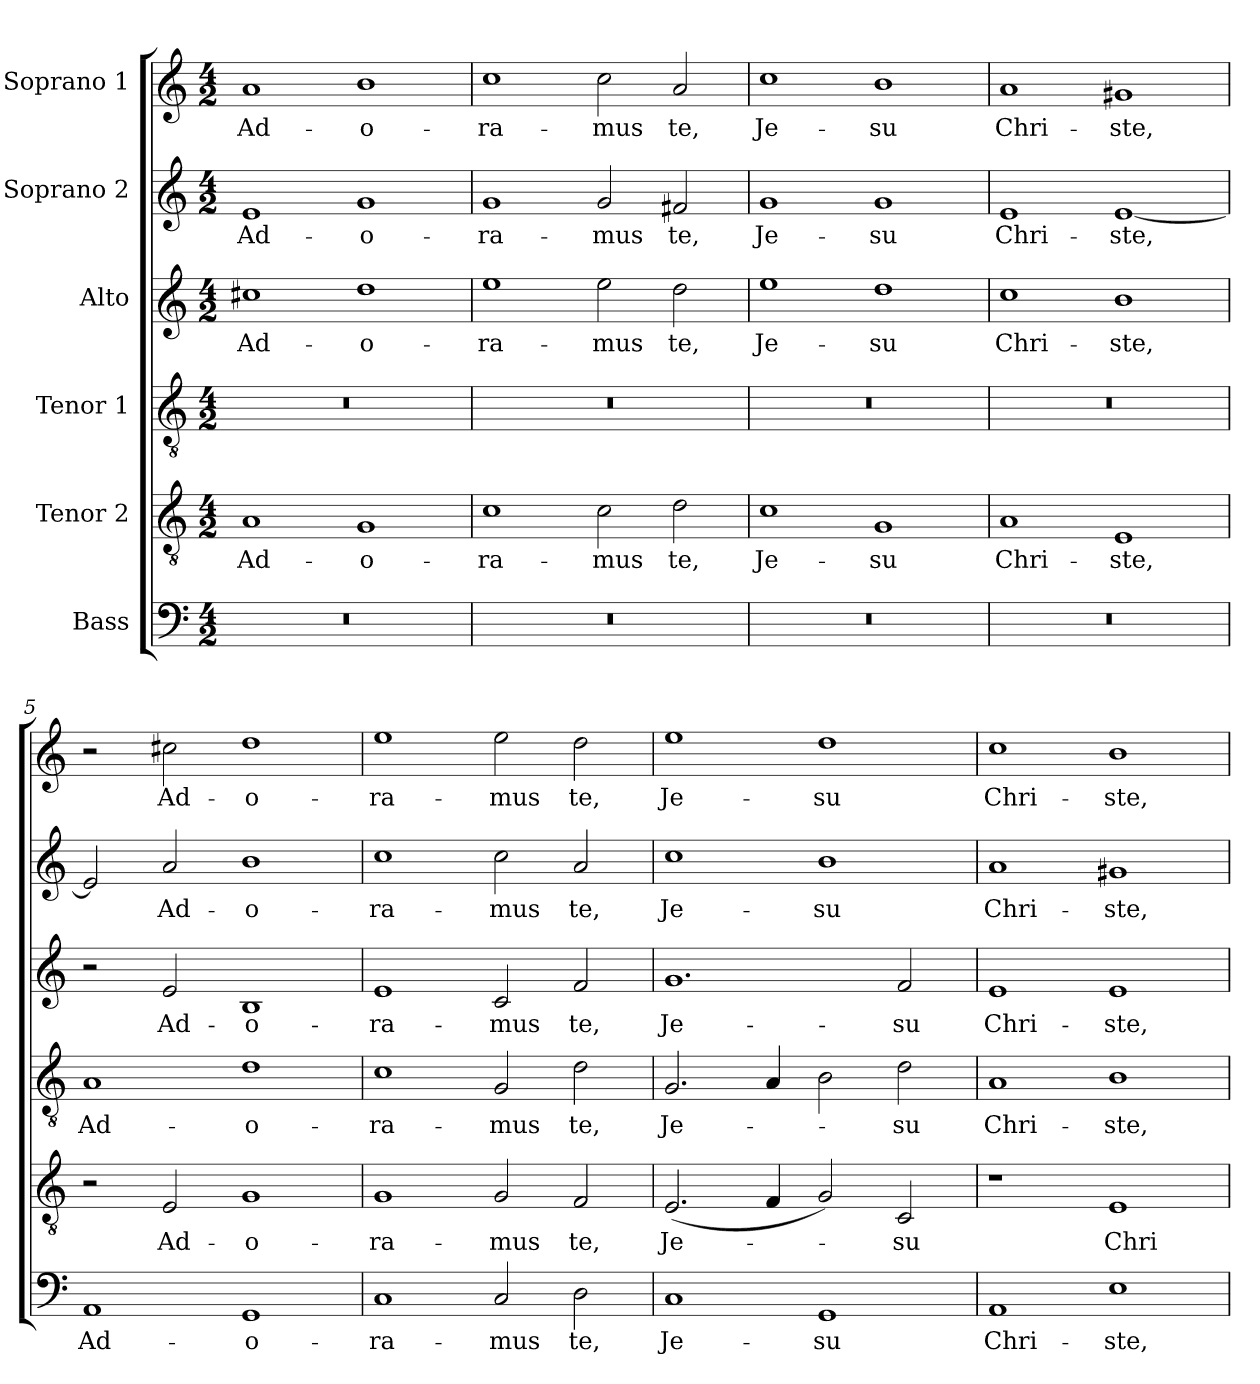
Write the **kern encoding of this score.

**kern	**text	**kern	**text	**kern	**text	**kern	**text	**kern	**text	**kern	**text
*part6	*part6	*part5	*part5	*part4	*part4	*part3	*part3	*part2	*part2	*part1	*part1
*staff6	*staff6	*staff5	*staff5	*staff4	*staff4	*staff3	*staff3	*staff2	*staff2	*staff1	*staff1
*I"Bass	*	*I"Tenor 2	*	*I"Tenor 1	*	*I"Alto	*	*I"Soprano 2	*	*I"Soprano 1	*
*clefF4	*	*clefGv2	*	*clefGv2	*	*clefG2	*	*clefG2	*	*clefG2	*
*k[]	*	*k[]	*	*k[]	*	*k[]	*	*k[]	*	*k[]	*
*C:	*	*C:	*	*C:	*	*C:	*	*C:	*	*C:	*
*M4/2	*	*M4/2	*	*M4/2	*	*M4/2	*	*M4/2	*	*M4/2	*
=1	=1	=1	=1	=1	=1	=1	=1	=1	=1	=1	=1
0r	.	1A	Ad-	0r	.	1cc#X	Ad-	1e	Ad-	1a	Ad-
.	.	1G	-o-	.	.	1dd	-o-	1g	-o-	1b	-o-
=2	=2	=2	=2	=2	=2	=2	=2	=2	=2	=2	=2
0r	.	1c	-ra-	0r	.	1ee	-ra-	1g	-ra-	1cc	-ra-
.	.	2c\	-mus	.	.	2ee\	-mus	2g/	-mus	2cc\	-mus
.	.	2d\	te,	.	.	2dd\	te,	2f#X/	te,	2a/	te,
=3	=3	=3	=3	=3	=3	=3	=3	=3	=3	=3	=3
0r	.	1c	Je-	0r	.	1ee	Je-	1g	Je-	1cc	Je-
.	.	1G	-su	.	.	1dd	-su	1g	-su	1b	-su
=4	=4	=4	=4	=4	=4	=4	=4	=4	=4	=4	=4
0r	.	1A	Chri-	0r	.	1cc	Chri-	1e	Chri-	1a	Chri-
.	.	1E	-ste,	.	.	1b	-ste,	[1e	-ste,	1g#X	-ste,
=5	=5	=5	=5	=5	=5	=5	=5	=5	=5	=5	=5
1AA	Ad-	2r	.	1A	Ad-	2r	.	2e/]	.	2r	.
.	.	2E/	Ad-	.	.	2e/	Ad-	2a/	Ad-	2cc#X\	Ad-
1GG	-o-	1G	-o-	1d	-o-	1B	-o-	1b	-o-	1dd	-o-
=6	=6	=6	=6	=6	=6	=6	=6	=6	=6	=6	=6
1C	-ra-	1G	-ra-	1c	-ra-	1e	-ra-	1cc	-ra-	1ee	-ra-
2C/	-mus	2G/	-mus	2G/	-mus	2c/	-mus	2cc\	-mus	2ee\	-mus
2D\	te,	2F/	te,	2d\	te,	2f/	te,	2a/	te,	2dd\	te,
=7	=7	=7	=7	=7	=7	=7	=7	=7	=7	=7	=7
1C	Je-	(2.E/	Je-	2.G/	Je-	1.g	Je-	1cc	Je-	1ee	Je-
.	.	4F/	.	4A/	.	.	.	.	.	.	.
1GG	-su	2G/)	.	2B\	.	.	.	1b	-su	1dd	-su
.	.	2C/	-su	2d\	-su	2f/	-su	.	.	.	.
!!LO:PB:g=z
=8	=8	=8	=8	=8	=8	=8	=8	=8	=8	=8	=8
1AA	Chri-	1r	.	1A	Chri-	1e	Chri-	1a	-Chri-	1cc	Chri-
1E	-ste,	1E	Chri-	1B	-ste,	1e	-ste,	1g#X	ste,	1b	-ste,
=	=	=	=	=	=	=	=	=	=	=	=
*-	*-	*-	*-	*-	*-	*-	*-	*-	*-	*-	*-
